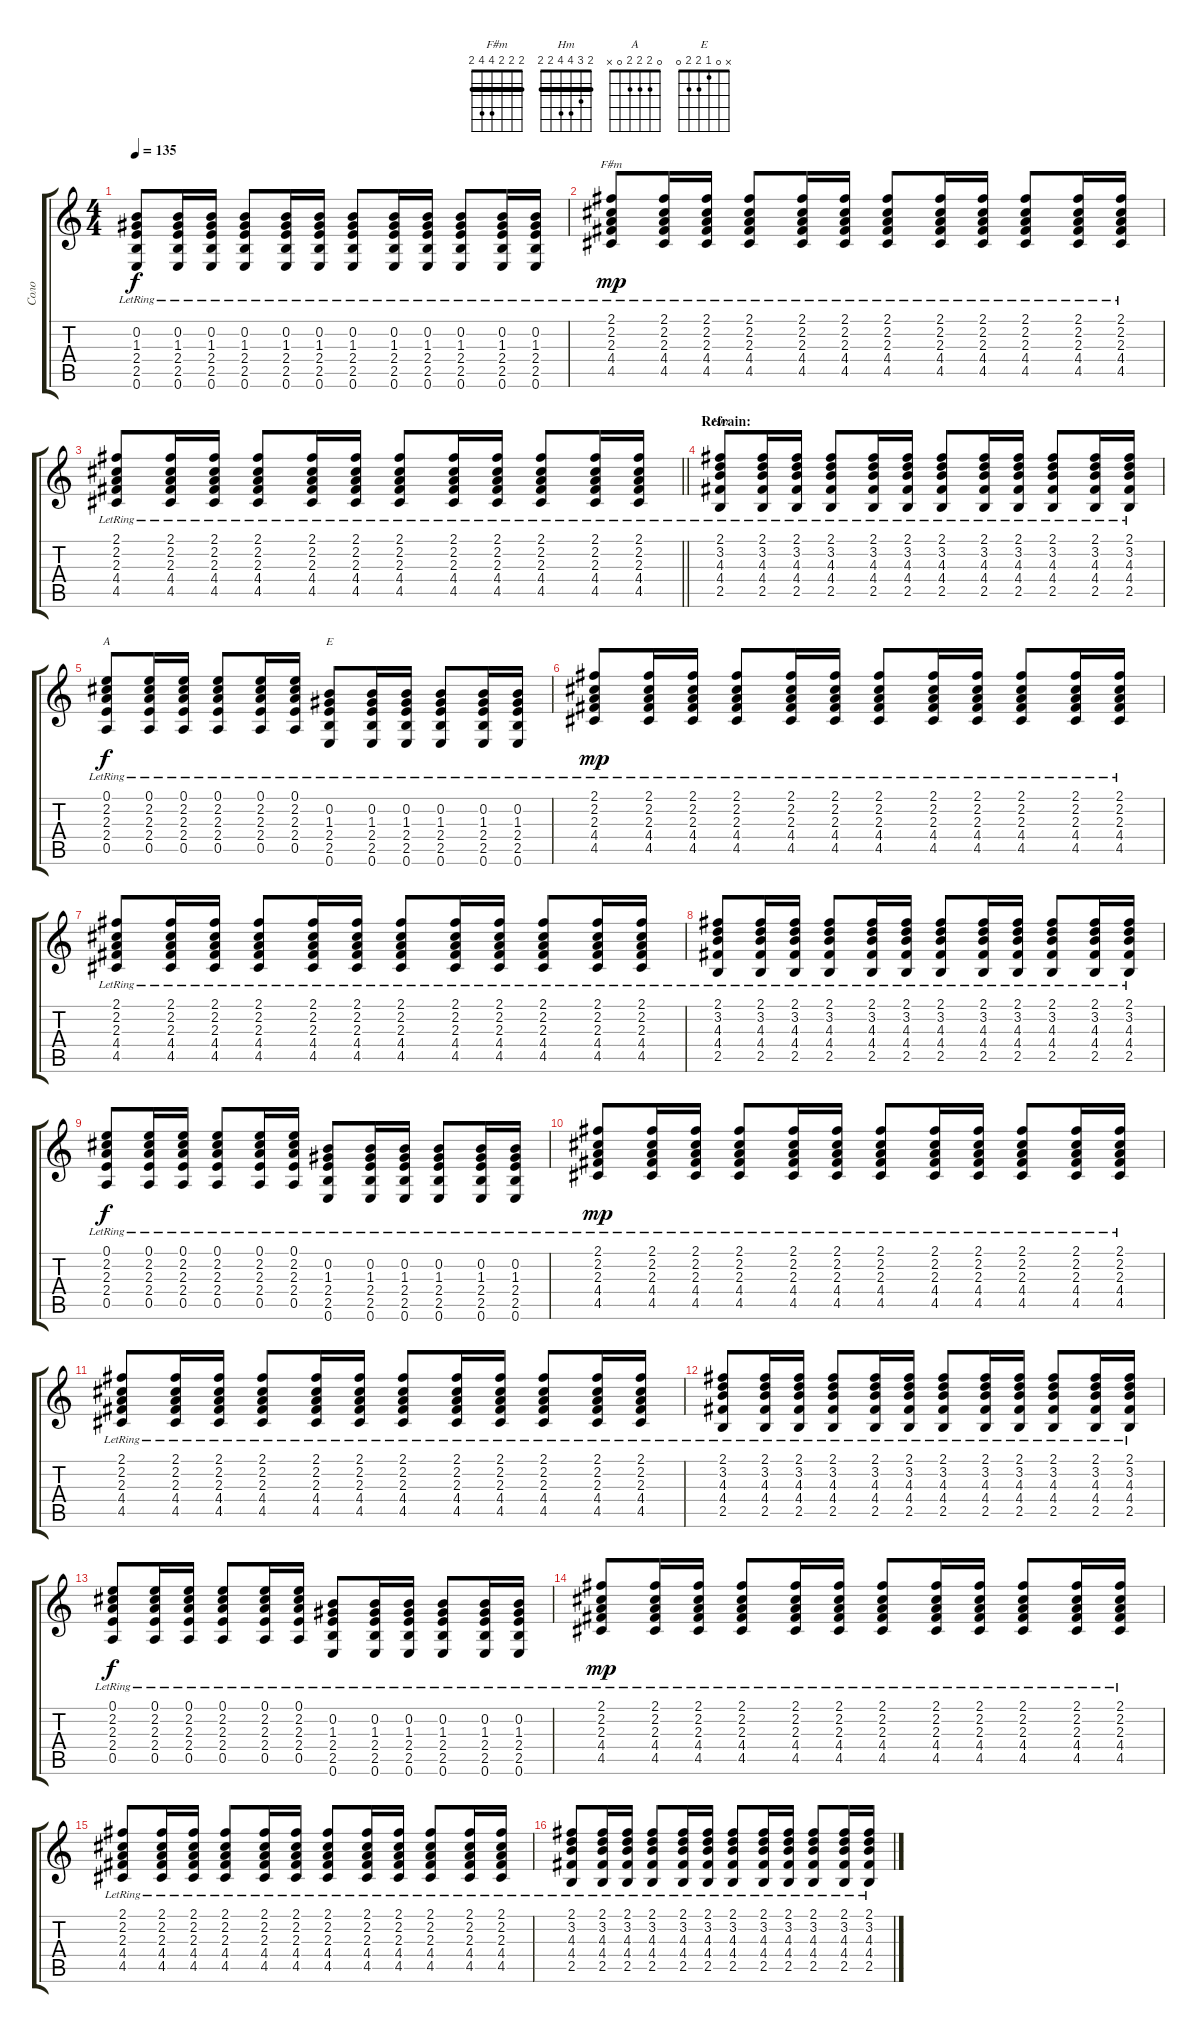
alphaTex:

\track ("Соло" "Соло") {instrument acousticguitarsteel}
\staff {score tabs}
\tuning (E4 B3 G3 D3 A2 E2) {hide}
\chord ("F#m" 2 2 2 4 4 2) {barre 2}
\chord ("Hm" 2 3 4 4 2 2) {barre 2}
\chord ("A" 0 2 2 2 0 x)
\chord ("E" x 0 1 2 2 0)
\ts (4 4)
\tempo 135
\clef g2
\ks c
(0.2{lr} 1.3{lr} 2.4{lr} 2.5{lr} 0.6{lr}).8{dy f} (0.2{lr} 1.3{lr} 2.4{lr} 2.5{lr} 0.6{lr}).16 (0.2{lr} 1.3{lr} 2.4{lr} 2.5{lr} 0.6{lr}).16 (0.2{lr} 1.3{lr} 2.4{lr} 2.5{lr} 0.6{lr}).8 (0.2{lr} 1.3{lr} 2.4{lr} 2.5{lr} 0.6{lr}).16 (0.2{lr} 1.3{lr} 2.4{lr} 2.5{lr} 0.6{lr}).16 (0.2{lr} 1.3{lr} 2.4{lr} 2.5{lr} 0.6{lr}).8 (0.2{lr} 1.3{lr} 2.4{lr} 2.5{lr} 0.6{lr}).16 (0.2{lr} 1.3{lr} 2.4{lr} 2.5{lr} 0.6{lr}).16 (0.2{lr} 1.3{lr} 2.4{lr} 2.5{lr} 0.6{lr}).8 (0.2{lr} 1.3{lr} 2.4{lr} 2.5{lr} 0.6{lr}).16 (0.2{lr} 1.3{lr} 2.4{lr} 2.5{lr} 0.6{lr}).16 |
(2.1{lr} 2.2{lr} 2.3{lr} 4.4{lr} 4.5{lr}).8{ch "F#m" dy mp} (2.1{lr} 2.2{lr} 2.3{lr} 4.4{lr} 4.5{lr}).16 (2.1{lr} 2.2{lr} 2.3{lr} 4.4{lr} 4.5{lr}).16 (2.1{lr} 2.2{lr} 2.3{lr} 4.4{lr} 4.5{lr}).8 (2.1{lr} 2.2{lr} 2.3{lr} 4.4{lr} 4.5{lr}).16 (2.1{lr} 2.2{lr} 2.3{lr} 4.4{lr} 4.5{lr}).16 (2.1{lr} 2.2{lr} 2.3{lr} 4.4{lr} 4.5{lr}).8 (2.1{lr} 2.2{lr} 2.3{lr} 4.4{lr} 4.5{lr}).16 (2.1{lr} 2.2{lr} 2.3{lr} 4.4{lr} 4.5{lr}).16 (2.1{lr} 2.2{lr} 2.3{lr} 4.4{lr} 4.5{lr}).8 (2.1{lr} 2.2{lr} 2.3{lr} 4.4{lr} 4.5{lr}).16 (2.1{lr} 2.2{lr} 2.3{lr} 4.4{lr} 4.5{lr}).16 |
\barLineRight lightlight
(2.1{lr} 2.2{lr} 2.3{lr} 4.4{lr} 4.5{lr}).8 (2.1{lr} 2.2{lr} 2.3{lr} 4.4{lr} 4.5{lr}).16 (2.1{lr} 2.2{lr} 2.3{lr} 4.4{lr} 4.5{lr}).16 (2.1{lr} 2.2{lr} 2.3{lr} 4.4{lr} 4.5{lr}).8 (2.1{lr} 2.2{lr} 2.3{lr} 4.4{lr} 4.5{lr}).16 (2.1{lr} 2.2{lr} 2.3{lr} 4.4{lr} 4.5{lr}).16 (2.1{lr} 2.2{lr} 2.3{lr} 4.4{lr} 4.5{lr}).8 (2.1{lr} 2.2{lr} 2.3{lr} 4.4{lr} 4.5{lr}).16 (2.1{lr} 2.2{lr} 2.3{lr} 4.4{lr} 4.5{lr}).16 (2.1{lr} 2.2{lr} 2.3{lr} 4.4{lr} 4.5{lr}).8 (2.1{lr} 2.2{lr} 2.3{lr} 4.4{lr} 4.5{lr}).16 (2.1{lr} 2.2{lr} 2.3{lr} 4.4{lr} 4.5{lr}).16 |
\section ("" "Refrain:")
(2.1{lr} 3.2{lr} 4.3{lr} 4.4{lr} 2.5{lr}).8{ch "Hm"} (2.1{lr} 3.2{lr} 4.3{lr} 4.4{lr} 2.5{lr}).16 (2.1{lr} 3.2{lr} 4.3{lr} 4.4{lr} 2.5{lr}).16 (2.1{lr} 3.2{lr} 4.3{lr} 4.4{lr} 2.5{lr}).8 (2.1{lr} 3.2{lr} 4.3{lr} 4.4{lr} 2.5{lr}).16 (2.1{lr} 3.2{lr} 4.3{lr} 4.4{lr} 2.5{lr}).16 (2.1{lr} 3.2{lr} 4.3{lr} 4.4{lr} 2.5{lr}).8 (2.1{lr} 3.2{lr} 4.3{lr} 4.4{lr} 2.5{lr}).16 (2.1{lr} 3.2{lr} 4.3{lr} 4.4{lr} 2.5{lr}).16 (2.1{lr} 3.2{lr} 4.3{lr} 4.4{lr} 2.5{lr}).8 (2.1{lr} 3.2{lr} 4.3{lr} 4.4{lr} 2.5{lr}).16 (2.1{lr} 3.2{lr} 4.3{lr} 4.4{lr} 2.5{lr}).16 |
(0.1{lr} 2.2{lr} 2.3{lr} 2.4{lr} 0.5{lr}).8{ch "A" dy f} (0.1{lr} 2.2{lr} 2.3{lr} 2.4{lr} 0.5{lr}).16 (0.1{lr} 2.2{lr} 2.3{lr} 2.4{lr} 0.5{lr}).16 (0.1{lr} 2.2{lr} 2.3{lr} 2.4{lr} 0.5{lr}).8 (0.1{lr} 2.2{lr} 2.3{lr} 2.4{lr} 0.5{lr}).16 (0.1{lr} 2.2{lr} 2.3{lr} 2.4{lr} 0.5{lr}).16 (0.2{lr} 1.3{lr} 2.4{lr} 2.5{lr} 0.6{lr}).8{ch "E"} (0.2{lr} 1.3{lr} 2.4{lr} 2.5{lr} 0.6{lr}).16 (0.2{lr} 1.3{lr} 2.4{lr} 2.5{lr} 0.6{lr}).16 (0.2{lr} 1.3{lr} 2.4{lr} 2.5{lr} 0.6{lr}).8 (0.2{lr} 1.3{lr} 2.4{lr} 2.5{lr} 0.6{lr}).16 (0.2{lr} 1.3{lr} 2.4{lr} 2.5{lr} 0.6{lr}).16 |
(2.1{lr} 2.2{lr} 2.3{lr} 4.4{lr} 4.5{lr}).8{dy mp} (2.1{lr} 2.2{lr} 2.3{lr} 4.4{lr} 4.5{lr}).16 (2.1{lr} 2.2{lr} 2.3{lr} 4.4{lr} 4.5{lr}).16 (2.1{lr} 2.2{lr} 2.3{lr} 4.4{lr} 4.5{lr}).8 (2.1{lr} 2.2{lr} 2.3{lr} 4.4{lr} 4.5{lr}).16 (2.1{lr} 2.2{lr} 2.3{lr} 4.4{lr} 4.5{lr}).16 (2.1{lr} 2.2{lr} 2.3{lr} 4.4{lr} 4.5{lr}).8 (2.1{lr} 2.2{lr} 2.3{lr} 4.4{lr} 4.5{lr}).16 (2.1{lr} 2.2{lr} 2.3{lr} 4.4{lr} 4.5{lr}).16 (2.1{lr} 2.2{lr} 2.3{lr} 4.4{lr} 4.5{lr}).8 (2.1{lr} 2.2{lr} 2.3{lr} 4.4{lr} 4.5{lr}).16 (2.1{lr} 2.2{lr} 2.3{lr} 4.4{lr} 4.5{lr}).16 |
(2.1{lr} 2.2{lr} 2.3{lr} 4.4{lr} 4.5{lr}).8 (2.1{lr} 2.2{lr} 2.3{lr} 4.4{lr} 4.5{lr}).16 (2.1{lr} 2.2{lr} 2.3{lr} 4.4{lr} 4.5{lr}).16 (2.1{lr} 2.2{lr} 2.3{lr} 4.4{lr} 4.5{lr}).8 (2.1{lr} 2.2{lr} 2.3{lr} 4.4{lr} 4.5{lr}).16 (2.1{lr} 2.2{lr} 2.3{lr} 4.4{lr} 4.5{lr}).16 (2.1{lr} 2.2{lr} 2.3{lr} 4.4{lr} 4.5{lr}).8 (2.1{lr} 2.2{lr} 2.3{lr} 4.4{lr} 4.5{lr}).16 (2.1{lr} 2.2{lr} 2.3{lr} 4.4{lr} 4.5{lr}).16 (2.1{lr} 2.2{lr} 2.3{lr} 4.4{lr} 4.5{lr}).8 (2.1{lr} 2.2{lr} 2.3{lr} 4.4{lr} 4.5{lr}).16 (2.1{lr} 2.2{lr} 2.3{lr} 4.4{lr} 4.5{lr}).16 |
(2.1{lr} 3.2{lr} 4.3{lr} 4.4{lr} 2.5{lr}).8 (2.1{lr} 3.2{lr} 4.3{lr} 4.4{lr} 2.5{lr}).16 (2.1{lr} 3.2{lr} 4.3{lr} 4.4{lr} 2.5{lr}).16 (2.1{lr} 3.2{lr} 4.3{lr} 4.4{lr} 2.5{lr}).8 (2.1{lr} 3.2{lr} 4.3{lr} 4.4{lr} 2.5{lr}).16 (2.1{lr} 3.2{lr} 4.3{lr} 4.4{lr} 2.5{lr}).16 (2.1{lr} 3.2{lr} 4.3{lr} 4.4{lr} 2.5{lr}).8 (2.1{lr} 3.2{lr} 4.3{lr} 4.4{lr} 2.5{lr}).16 (2.1{lr} 3.2{lr} 4.3{lr} 4.4{lr} 2.5{lr}).16 (2.1{lr} 3.2{lr} 4.3{lr} 4.4{lr} 2.5{lr}).8 (2.1{lr} 3.2{lr} 4.3{lr} 4.4{lr} 2.5{lr}).16 (2.1{lr} 3.2{lr} 4.3{lr} 4.4{lr} 2.5{lr}).16 |
(0.1{lr} 2.2{lr} 2.3{lr} 2.4{lr} 0.5{lr}).8{dy f} (0.1{lr} 2.2{lr} 2.3{lr} 2.4{lr} 0.5{lr}).16 (0.1{lr} 2.2{lr} 2.3{lr} 2.4{lr} 0.5{lr}).16 (0.1{lr} 2.2{lr} 2.3{lr} 2.4{lr} 0.5{lr}).8 (0.1{lr} 2.2{lr} 2.3{lr} 2.4{lr} 0.5{lr}).16 (0.1{lr} 2.2{lr} 2.3{lr} 2.4{lr} 0.5{lr}).16 (0.2{lr} 1.3{lr} 2.4{lr} 2.5{lr} 0.6{lr}).8 (0.2{lr} 1.3{lr} 2.4{lr} 2.5{lr} 0.6{lr}).16 (0.2{lr} 1.3{lr} 2.4{lr} 2.5{lr} 0.6{lr}).16 (0.2{lr} 1.3{lr} 2.4{lr} 2.5{lr} 0.6{lr}).8 (0.2{lr} 1.3{lr} 2.4{lr} 2.5{lr} 0.6{lr}).16 (0.2{lr} 1.3{lr} 2.4{lr} 2.5{lr} 0.6{lr}).16 |
(2.1{lr} 2.2{lr} 2.3{lr} 4.4{lr} 4.5{lr}).8{dy mp} (2.1{lr} 2.2{lr} 2.3{lr} 4.4{lr} 4.5{lr}).16 (2.1{lr} 2.2{lr} 2.3{lr} 4.4{lr} 4.5{lr}).16 (2.1{lr} 2.2{lr} 2.3{lr} 4.4{lr} 4.5{lr}).8 (2.1{lr} 2.2{lr} 2.3{lr} 4.4{lr} 4.5{lr}).16 (2.1{lr} 2.2{lr} 2.3{lr} 4.4{lr} 4.5{lr}).16 (2.1{lr} 2.2{lr} 2.3{lr} 4.4{lr} 4.5{lr}).8 (2.1{lr} 2.2{lr} 2.3{lr} 4.4{lr} 4.5{lr}).16 (2.1{lr} 2.2{lr} 2.3{lr} 4.4{lr} 4.5{lr}).16 (2.1{lr} 2.2{lr} 2.3{lr} 4.4{lr} 4.5{lr}).8 (2.1{lr} 2.2{lr} 2.3{lr} 4.4{lr} 4.5{lr}).16 (2.1{lr} 2.2{lr} 2.3{lr} 4.4{lr} 4.5{lr}).16 |
(2.1{lr} 2.2{lr} 2.3{lr} 4.4{lr} 4.5{lr}).8 (2.1{lr} 2.2{lr} 2.3{lr} 4.4{lr} 4.5{lr}).16 (2.1{lr} 2.2{lr} 2.3{lr} 4.4{lr} 4.5{lr}).16 (2.1{lr} 2.2{lr} 2.3{lr} 4.4{lr} 4.5{lr}).8 (2.1{lr} 2.2{lr} 2.3{lr} 4.4{lr} 4.5{lr}).16 (2.1{lr} 2.2{lr} 2.3{lr} 4.4{lr} 4.5{lr}).16 (2.1{lr} 2.2{lr} 2.3{lr} 4.4{lr} 4.5{lr}).8 (2.1{lr} 2.2{lr} 2.3{lr} 4.4{lr} 4.5{lr}).16 (2.1{lr} 2.2{lr} 2.3{lr} 4.4{lr} 4.5{lr}).16 (2.1{lr} 2.2{lr} 2.3{lr} 4.4{lr} 4.5{lr}).8 (2.1{lr} 2.2{lr} 2.3{lr} 4.4{lr} 4.5{lr}).16 (2.1{lr} 2.2{lr} 2.3{lr} 4.4{lr} 4.5{lr}).16 |
(2.1{lr} 3.2{lr} 4.3{lr} 4.4{lr} 2.5{lr}).8 (2.1{lr} 3.2{lr} 4.3{lr} 4.4{lr} 2.5{lr}).16 (2.1{lr} 3.2{lr} 4.3{lr} 4.4{lr} 2.5{lr}).16 (2.1{lr} 3.2{lr} 4.3{lr} 4.4{lr} 2.5{lr}).8 (2.1{lr} 3.2{lr} 4.3{lr} 4.4{lr} 2.5{lr}).16 (2.1{lr} 3.2{lr} 4.3{lr} 4.4{lr} 2.5{lr}).16 (2.1{lr} 3.2{lr} 4.3{lr} 4.4{lr} 2.5{lr}).8 (2.1{lr} 3.2{lr} 4.3{lr} 4.4{lr} 2.5{lr}).16 (2.1{lr} 3.2{lr} 4.3{lr} 4.4{lr} 2.5{lr}).16 (2.1{lr} 3.2{lr} 4.3{lr} 4.4{lr} 2.5{lr}).8 (2.1{lr} 3.2{lr} 4.3{lr} 4.4{lr} 2.5{lr}).16 (2.1{lr} 3.2{lr} 4.3{lr} 4.4{lr} 2.5{lr}).16 |
(0.1{lr} 2.2{lr} 2.3{lr} 2.4{lr} 0.5{lr}).8{dy f} (0.1{lr} 2.2{lr} 2.3{lr} 2.4{lr} 0.5{lr}).16 (0.1{lr} 2.2{lr} 2.3{lr} 2.4{lr} 0.5{lr}).16 (0.1{lr} 2.2{lr} 2.3{lr} 2.4{lr} 0.5{lr}).8 (0.1{lr} 2.2{lr} 2.3{lr} 2.4{lr} 0.5{lr}).16 (0.1{lr} 2.2{lr} 2.3{lr} 2.4{lr} 0.5{lr}).16 (0.2{lr} 1.3{lr} 2.4{lr} 2.5{lr} 0.6{lr}).8 (0.2{lr} 1.3{lr} 2.4{lr} 2.5{lr} 0.6{lr}).16 (0.2{lr} 1.3{lr} 2.4{lr} 2.5{lr} 0.6{lr}).16 (0.2{lr} 1.3{lr} 2.4{lr} 2.5{lr} 0.6{lr}).8 (0.2{lr} 1.3{lr} 2.4{lr} 2.5{lr} 0.6{lr}).16 (0.2{lr} 1.3{lr} 2.4{lr} 2.5{lr} 0.6{lr}).16 |
(2.1{lr} 2.2{lr} 2.3{lr} 4.4{lr} 4.5{lr}).8{dy mp} (2.1{lr} 2.2{lr} 2.3{lr} 4.4{lr} 4.5{lr}).16 (2.1{lr} 2.2{lr} 2.3{lr} 4.4{lr} 4.5{lr}).16 (2.1{lr} 2.2{lr} 2.3{lr} 4.4{lr} 4.5{lr}).8 (2.1{lr} 2.2{lr} 2.3{lr} 4.4{lr} 4.5{lr}).16 (2.1{lr} 2.2{lr} 2.3{lr} 4.4{lr} 4.5{lr}).16 (2.1{lr} 2.2{lr} 2.3{lr} 4.4{lr} 4.5{lr}).8 (2.1{lr} 2.2{lr} 2.3{lr} 4.4{lr} 4.5{lr}).16 (2.1{lr} 2.2{lr} 2.3{lr} 4.4{lr} 4.5{lr}).16 (2.1{lr} 2.2{lr} 2.3{lr} 4.4{lr} 4.5{lr}).8 (2.1{lr} 2.2{lr} 2.3{lr} 4.4{lr} 4.5{lr}).16 (2.1{lr} 2.2{lr} 2.3{lr} 4.4{lr} 4.5{lr}).16 |
(2.1{lr} 2.2{lr} 2.3{lr} 4.4{lr} 4.5{lr}).8 (2.1{lr} 2.2{lr} 2.3{lr} 4.4{lr} 4.5{lr}).16 (2.1{lr} 2.2{lr} 2.3{lr} 4.4{lr} 4.5{lr}).16 (2.1{lr} 2.2{lr} 2.3{lr} 4.4{lr} 4.5{lr}).8 (2.1{lr} 2.2{lr} 2.3{lr} 4.4{lr} 4.5{lr}).16 (2.1{lr} 2.2{lr} 2.3{lr} 4.4{lr} 4.5{lr}).16 (2.1{lr} 2.2{lr} 2.3{lr} 4.4{lr} 4.5{lr}).8 (2.1{lr} 2.2{lr} 2.3{lr} 4.4{lr} 4.5{lr}).16 (2.1{lr} 2.2{lr} 2.3{lr} 4.4{lr} 4.5{lr}).16 (2.1{lr} 2.2{lr} 2.3{lr} 4.4{lr} 4.5{lr}).8 (2.1{lr} 2.2{lr} 2.3{lr} 4.4{lr} 4.5{lr}).16 (2.1{lr} 2.2{lr} 2.3{lr} 4.4{lr} 4.5{lr}).16 |
(2.1{lr} 3.2{lr} 4.3{lr} 4.4{lr} 2.5{lr}).8 (2.1{lr} 3.2{lr} 4.3{lr} 4.4{lr} 2.5{lr}).16 (2.1{lr} 3.2{lr} 4.3{lr} 4.4{lr} 2.5{lr}).16 (2.1{lr} 3.2{lr} 4.3{lr} 4.4{lr} 2.5{lr}).8 (2.1{lr} 3.2{lr} 4.3{lr} 4.4{lr} 2.5{lr}).16 (2.1{lr} 3.2{lr} 4.3{lr} 4.4{lr} 2.5{lr}).16 (2.1{lr} 3.2{lr} 4.3{lr} 4.4{lr} 2.5{lr}).8 (2.1{lr} 3.2{lr} 4.3{lr} 4.4{lr} 2.5{lr}).16 (2.1{lr} 3.2{lr} 4.3{lr} 4.4{lr} 2.5{lr}).16 (2.1{lr} 3.2{lr} 4.3{lr} 4.4{lr} 2.5{lr}).8 (2.1{lr} 3.2{lr} 4.3{lr} 4.4{lr} 2.5{lr}).16 (2.1{lr} 3.2{lr} 4.3{lr} 4.4{lr} 2.5{lr}).16
